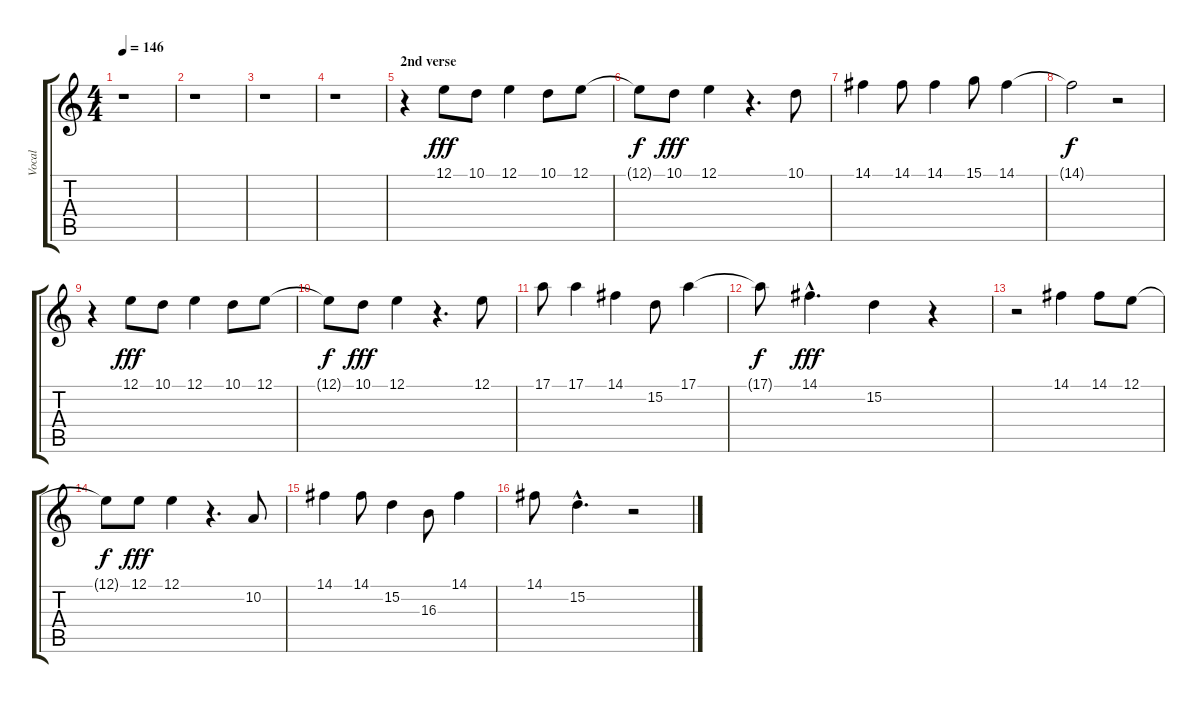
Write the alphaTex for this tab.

\track ("Vocal" "Vocal") {instrument reedorgan}
\staff {score tabs}
\tuning (E4 B3 G3 D3 A2 E2) {hide}
\ts (4 4)
\tempo 146
\clef g2
\ks c
r.1{dy fff} |
r.1 |
r.1 |
r.1 |
\section ("" "2nd verse")
r.4 12.1.8 10.1.8 12.1.4 10.1.8 12.1.8 |
12.1{t}.8{dy f} 10.1.8{dy fff} 12.1.4 r.4{d} 10.1.8 |
14.1.4 14.1.8 14.1.4 15.1.8 14.1.4 |
14.1{t}.2{dy f} r.2 |
r.4 12.1.8{dy fff} 10.1.8 12.1.4 10.1.8 12.1.8 |
12.1{t}.8{dy f} 10.1.8{dy fff} 12.1.4 r.4{d} 12.1.8 |
17.1.8 17.1.4 14.1.4 15.2.8 17.1.4 |
17.1{t}.8{dy f} 14.1{hac}.4{d dy fff} 15.2.4 r.4 |
r.2 14.1.4 14.1.8 12.1.8 |
12.1{t}.8{dy f} 12.1.8{dy fff} 12.1.4 r.4{d} 10.2.8 |
14.1.4 14.1.8 15.2.4 16.3.8 14.1.4 |
14.1.8 15.2{hac}.4{d} r.2
